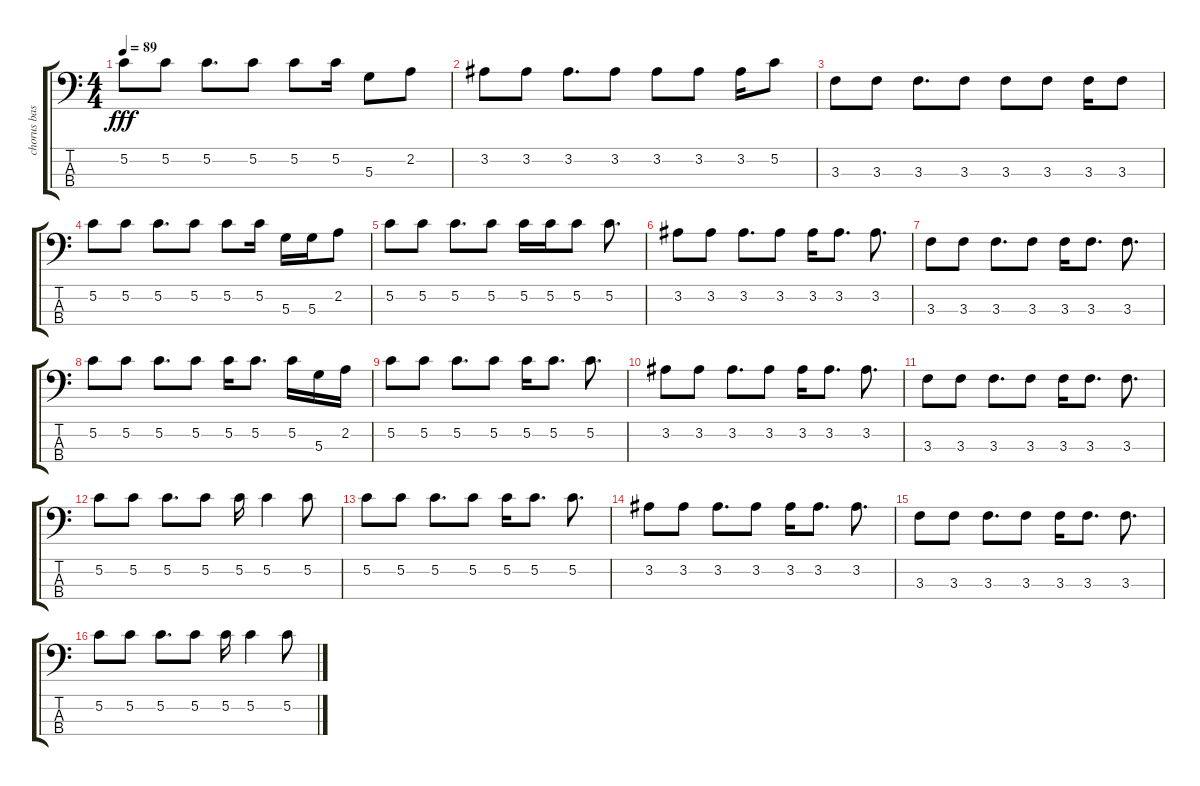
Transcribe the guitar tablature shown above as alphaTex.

\track ("chorus bass" "chorus bas") {instrument electricbassfinger}
\staff {score tabs}
\tuning (E4 G2 D2 A1) {hide}
\ts (4 4)
\tempo 89
\clef f4
\ks c
5.2.8{dy fff} 5.2.8 5.2.8{d} 5.2.8 5.2.8 5.2.16 5.3.8 2.2.8 |
3.2.8 3.2.8 3.2.8{d} 3.2.8 3.2.8 3.2.8 3.2.16 5.2.8 |
3.3.8 3.3.8 3.3.8{d} 3.3.8 3.3.8 3.3.8 3.3.16 3.3.8 |
5.2.8 5.2.8 5.2.8{d} 5.2.8 5.2.8 5.2.16 5.3.16 5.3.16 2.2.8 |
5.2.8 5.2.8 5.2.8{d} 5.2.8 5.2.16 5.2.16 5.2.8 5.2.8{d} |
3.2.8 3.2.8 3.2.8{d} 3.2.8 3.2.16 3.2.8{d} 3.2.8{d} |
3.3.8 3.3.8 3.3.8{d} 3.3.8 3.3.16 3.3.8{d} 3.3.8{d} |
5.2.8 5.2.8 5.2.8{d} 5.2.8 5.2.16 5.2.8{d} 5.2.16 5.3.16 2.2.16 |
5.2.8 5.2.8 5.2.8{d} 5.2.8 5.2.16 5.2.8{d} 5.2.8{d} |
3.2.8 3.2.8 3.2.8{d} 3.2.8 3.2.16 3.2.8{d} 3.2.8{d} |
3.3.8 3.3.8 3.3.8{d} 3.3.8 3.3.16 3.3.8{d} 3.3.8{d} |
5.2.8 5.2.8 5.2.8{d} 5.2.8 5.2.16 5.2.4 5.2.8 |
5.2.8 5.2.8 5.2.8{d} 5.2.8 5.2.16 5.2.8{d} 5.2.8{d} |
3.2.8 3.2.8 3.2.8{d} 3.2.8 3.2.16 3.2.8{d} 3.2.8{d} |
3.3.8 3.3.8 3.3.8{d} 3.3.8 3.3.16 3.3.8{d} 3.3.8{d} |
5.2.8 5.2.8 5.2.8{d} 5.2.8 5.2.16 5.2.4 5.2.8
